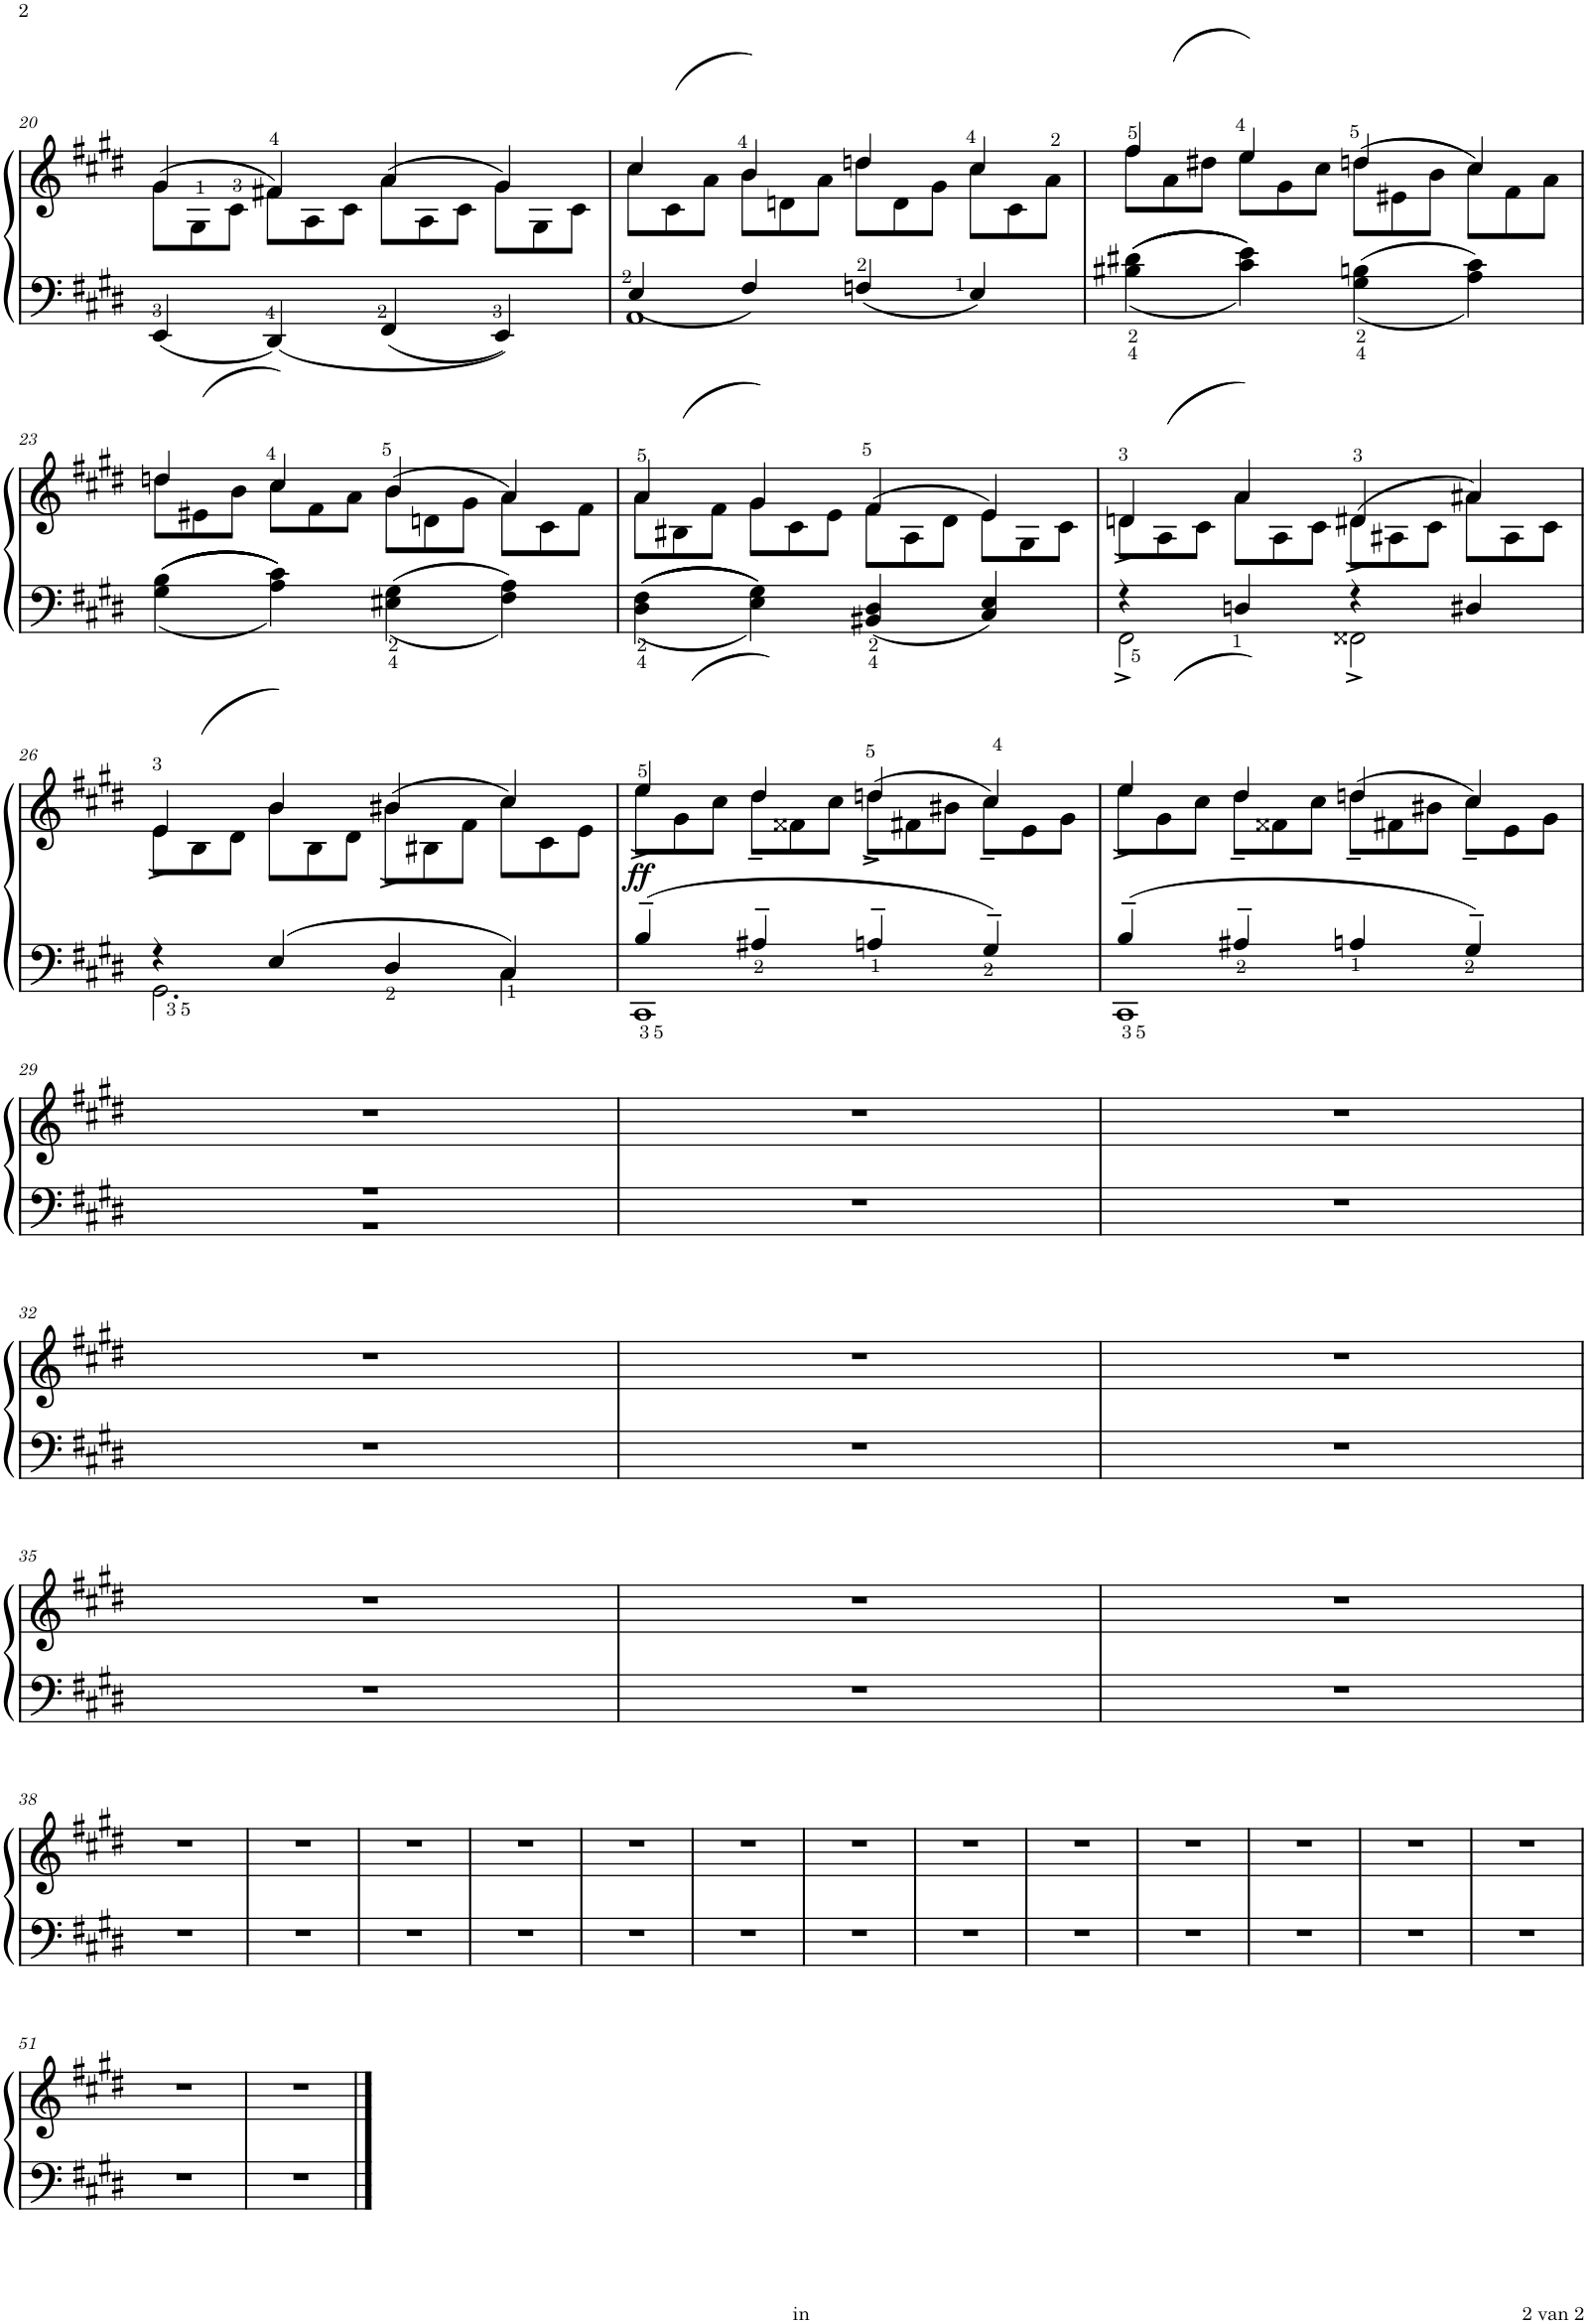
**kern	**kern	**dynam
*part1	*part1	*part1
*staff2	*staff1	*staff1/2
*I"Piano	*	*
*I'Pno.	*	*
!!LO:PB:g=z
*clefF4	*clefG2	*
*k[f#c#g#d#]	*k[f#c#g#d#]	*
*M4/4	*M4/4	*
=20	=20	=20
*^	*	*
*	*	*Xbrackettup	*
*	*	*^	*
1ryy	4EE</	(>12g#\L	4g#/	.
.	.	12G#>\	.	.
.	.	12c#\J	.	.
.	4DD#/	12f#X>\L)	4f#/	.
.	.	12A\	.	.
.	.	12c#\J	.	.
.	4FF#</	(>12a\L	4a/	.
.	.	12A\	.	.
.	.	12c#\J	.	.
.	4EE/	12g#\L)	4g#/	.
.	.	12G#\	.	.
.	.	12c#\J	.	.
=21	=21	=21	=21	=21
1AA	4E/	12cc#\L	4cc#/	.
.	.	(12c#\	.	.
.	.	12a\J	.	.
.	4F#/	12b>\L)	4b/	.
.	.	12dn\	.	.
.	.	12a\J	.	.
.	4Fn/	12ddn\L	4dd/	.
.	.	12d\	.	.
.	.	12g#\J	.	.
.	4E/	12cc#>\L	4cc#/	.
.	.	12c#\	.	.
.	.	12a>\J	.	.
*v	*v	*	*	*
=22	=22	=22	=22
4B#X\ 4d#X\	12ff#>\L	4ff#/	.
.	(12a\	.	.
.	12dd#X\J	.	.
4c#\ 4e\	12ee>\L)	4ee/	.
.	12g#\	.	.
.	12cc#\J	.	.
4G#\ 4Bn\	(>12ddn>\L	4dd/	.
.	12e#X\	.	.
.	12b\J	.	.
4A\ 4c#\	12cc#\L)	4cc#/	.
.	12f#\	.	.
.	12a\J	.	.
!!LO:LB:g=z	!!
=23	=23	=23	=23
4G#\ 4B\	12ddn\L	4dd/	.
.	(12e#X\	.	.
.	12b\J	.	.
4A\ 4c#\	12cc#>\L)	4cc#/	.
.	12f#\	.	.
.	12a\J	.	.
4E#X\ 4G#\	(>12b>\L	4b/	.
.	12dn\	.	.
.	12g#\J	.	.
4F#\ 4A\	12a\L)	4a/	.
.	12c#\	.	.
.	12f#\J	.	.
=24	=24	=24	=24
4D#\ 4F#\	12a>\L	4a/	.
.	(12B#X\	.	.
.	12f#\J	.	.
4E\ 4G#\	12g#\L)	4g#/	.
.	12c#\	.	.
.	12e\J	.	.
4BB#X/ 4D#/	(>12f#>\L	4f#/	.
.	12A\	.	.
.	12d#\J	.	.
4C#/ 4E/	12e\L)	4e/	.
.	12G#\	.	.
.	12c#\J	.	.
=25	=25	=25	=25
*^	*	*	*
4r	2FF#^\	12dn>^\L	4d/	.
.	.	(12A\	.	.
.	.	12c#\J	.	.
4Dn</	.	12a\L)	4a/	.
.	.	12A\	.	.
.	.	12c#\J	.	.
4r	2FF##X^\	(>12d#X>^\L	4d#/	.
.	.	12A#X\	.	.
.	.	12c#\J	.	.
4D#X/	.	12a#X\L)	4a#/	.
.	.	12A#\	.	.
.	.	12c#\J	.	.
!!LO:LB:g=z	!!
=26	=26	=26	=26	=26
4r	2.GG#\	12e>^\L	4e/	.
.	.	(12B\	.	.
.	.	12d#\J	.	.
4E/	.	12b\L)	4b/	.
.	.	12B\	.	.
.	.	12d#\J	.	.
4D#</	.	(>12b#X^\L	4b#/	.
.	.	12B#X\	.	.
.	.	12f#\J	.	.
4C#/	4C#\	12cc#\L)	4cc#/	.
.	.	12c#\	.	.
.	.	12e\J	.	.
=27	=27	=27	=27	=27
!	!	!	!	!LO:DY:a=2
4B~/	1CC#	12ee>^\L	4ee/	ff
.	.	(12g#\	.	.
.	.	12cc#\J	.	.
4A#X<~/	.	12dd#~\L)	4dd#/	.
.	.	12f##X\	.	.
.	.	12cc#\J	.	.
4An<~/	.	(>12ddn>~^\L	4dd/	.
.	.	12f#X\	.	.
.	.	12b#X\J	.	.
4G#~/	.	12cc#>~\L)	4cc#/	.
.	.	12e\	.	.
.	.	12g#\J	.	.
=28	=28	=28	=28	=28
4B~/	1CC#	12ee^\L	4ee/	.
.	.	(12g#\	.	.
.	.	12cc#\J	.	.
4A#X<~/	.	12dd#~\L)	4dd#/	.
.	.	12f##X\	.	.
.	.	12cc#\J	.	.
4An/	.	(>12ddn~\L	4dd/	.
.	.	12f#X\	.	.
.	.	12b#X\J	.	.
4G#~/	.	12cc#~\L)	4cc#/	.
.	.	12e\	.	.
.	.	12g#\J	.	.
*	*	*v	*v	*
!!LO:LB:g=z
=29	=29	=29	=29
1r	1r	1r	.
*v	*v	*	*
=30	=30	=30
1r	1r	.
=31	=31	=31
1r	1r	.
!!LO:LB:g=z
=32	=32	=32
1r	1r	.
=33	=33	=33
1r	1r	.
=34	=34	=34
1r	1r	.
!!LO:LB:g=z
=35	=35	=35
1r	1r	.
=36	=36	=36
1r	1r	.
=37	=37	=37
1r	1r	.
!!LO:LB:g=z
=38	=38	=38
1r	1r	.
=39	=39	=39
1r	1r	.
=40	=40	=40
1r	1r	.
=41	=41	=41
1r	1r	.
=42	=42	=42
1r	1r	.
=43	=43	=43
1r	1r	.
=44	=44	=44
1r	1r	.
=45	=45	=45
1r	1r	.
=46	=46	=46
1r	1r	.
=47	=47	=47
1r	1r	.
=48	=48	=48
1r	1r	.
=49	=49	=49
1r	1r	.
=50	=50	=50
1r	1r	.
!!LO:LB:g=z
=51	=51	=51
1r	1r	.
=52	=52	=52
1r	1r	.
==	==	==
*-	*-	*-
